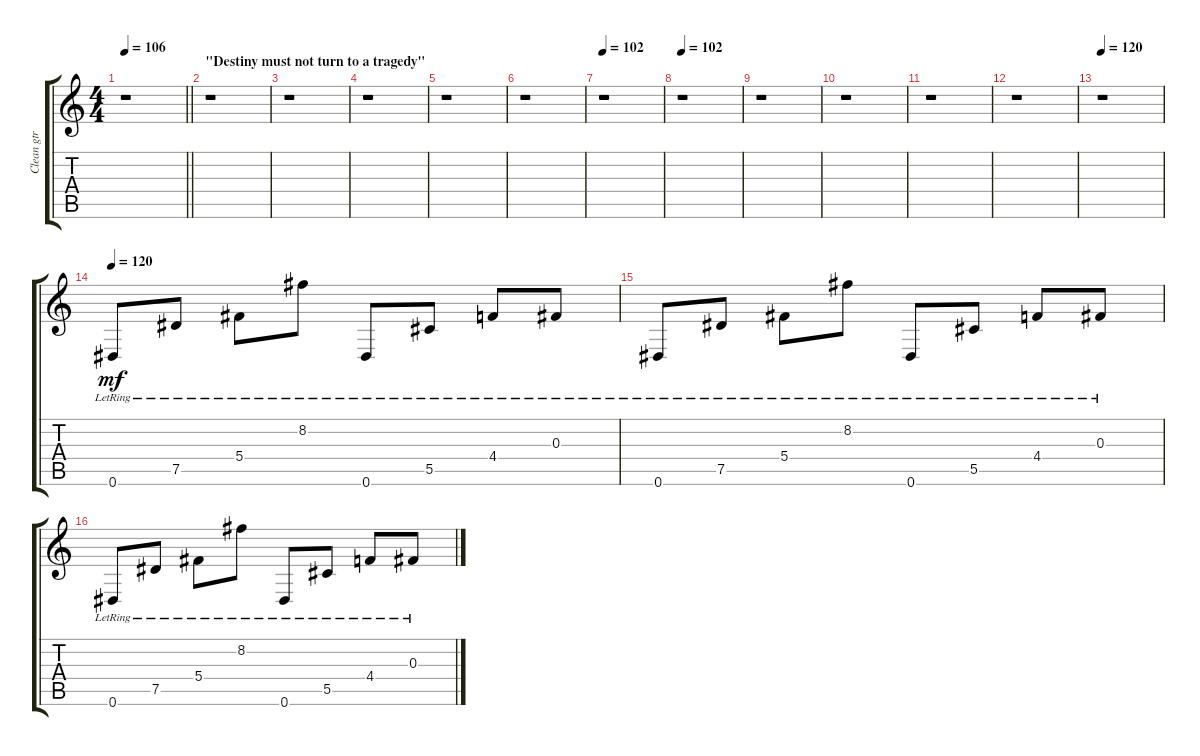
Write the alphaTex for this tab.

\track ("Clean gtr" "Clean gtr") {instrument electricguitarjazz}
\staff {score tabs}
\tuning (Eb4 Bb3 Gb3 Db3 Ab2 Eb2) {hide}
\ts (4 4)
\tempo 106
\clef g2
\barLineRight lightlight
\ks c
r.1{dy mf} |
\section ("" "\"Destiny must not turn to a tragedy\"")
r.1 |
r.1 |
r.1 |
r.1 |
r.1 |
\tempo 102
r.1 |
\tempo 102
r.1 |
r.1 |
r.1 |
r.1 |
r.1 |
\tempo 120
r.1 |
\tempo 120
0.6{lr}.8 7.5{lr}.8 5.4{lr}.8 8.2{lr}.8 0.6{lr}.8 5.5{lr}.8 4.4{lr}.8 0.3{lr}.8 |
0.6{lr}.8 7.5{lr}.8 5.4{lr}.8 8.2{lr}.8 0.6{lr}.8 5.5{lr}.8 4.4{lr}.8 0.3{lr}.8 |
0.6{lr}.8 7.5{lr}.8 5.4{lr}.8 8.2{lr}.8 0.6{lr}.8 5.5{lr}.8 4.4{lr}.8 0.3{lr}.8
